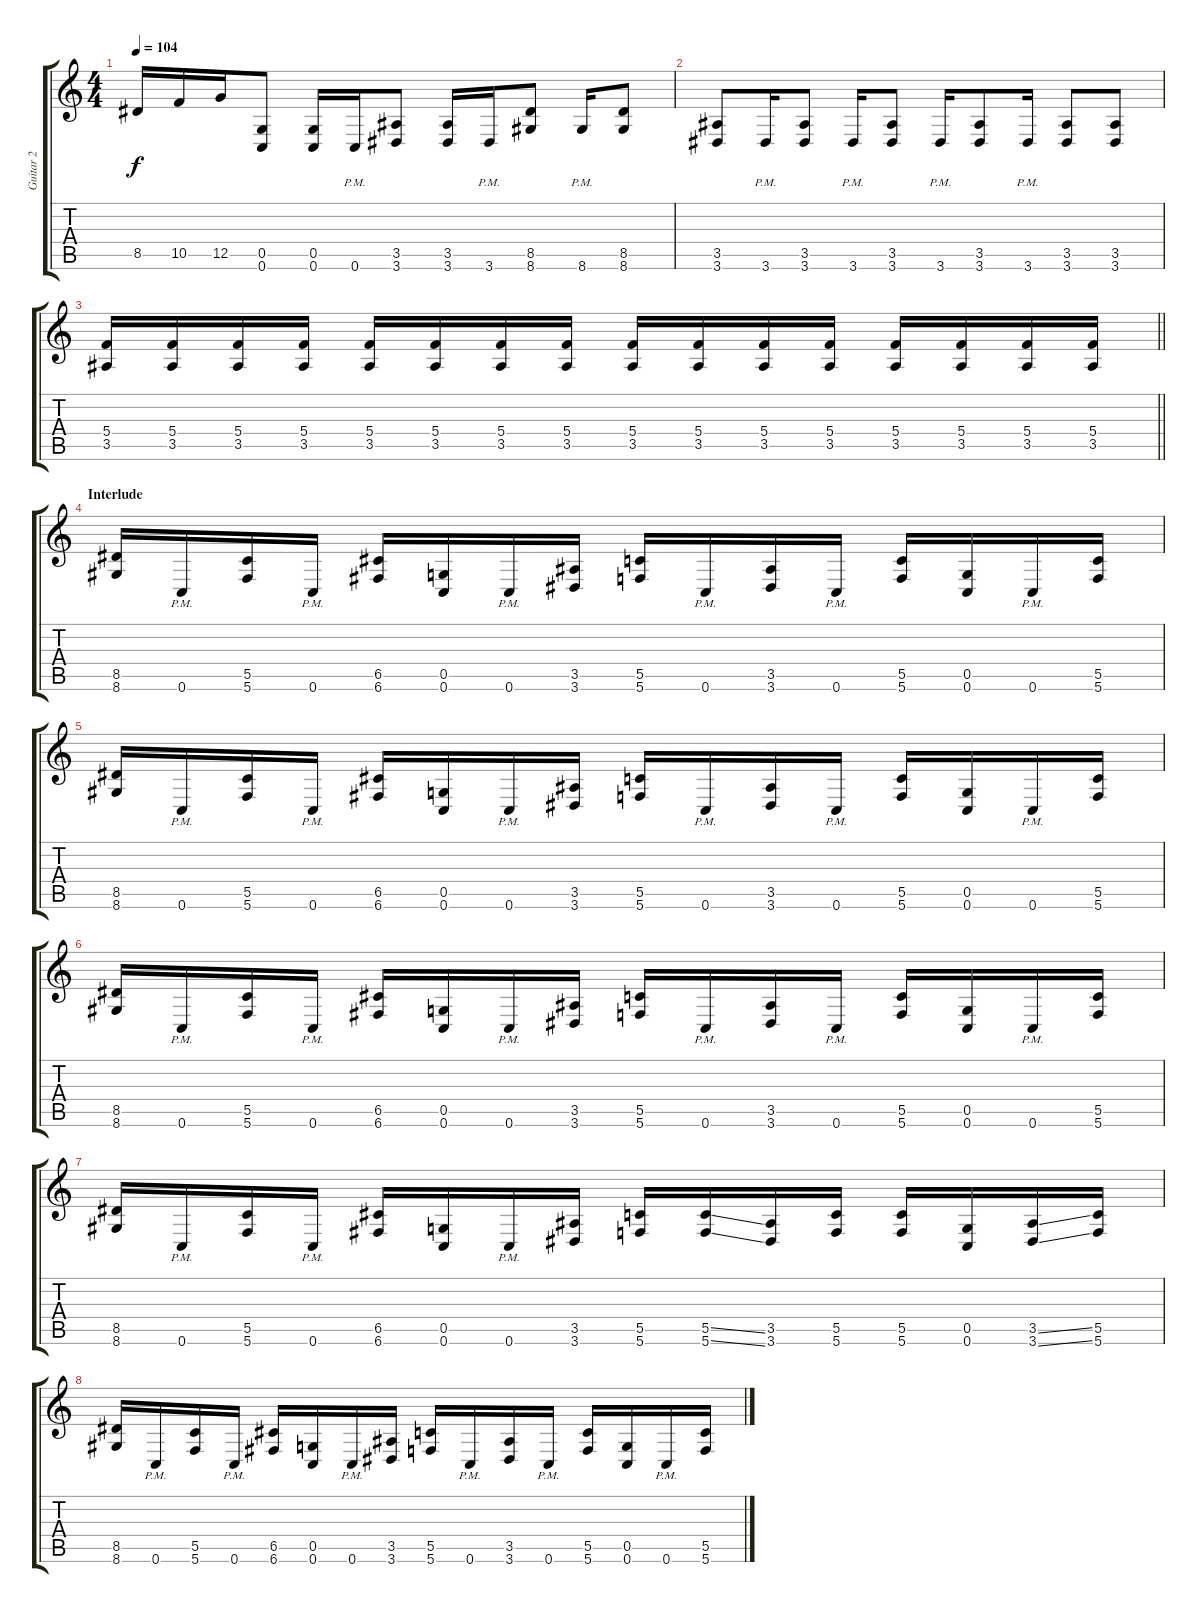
\track ("Guitar 2" "Guitar 2") {instrument distortionguitar}
\staff {score tabs}
\tuning (D4 A3 F3 C3 G2 C2) {hide}
\ts (4 4)
\tempo 104
\clef g2
\ks c
8.5.16{dy f} 10.5.16 12.5.16 (0.5 0.6).8 (0.5 0.6).16 0.6{pm}.16 (3.5 3.6).8 (3.5 3.6).16 3.6{pm}.16 (8.5 8.6).8 8.6{pm}.16 (8.5 8.6).8 |
(3.5 3.6).8 3.6{pm}.16 (3.5 3.6).8 3.6{pm}.16 (3.5 3.6).8 3.6{pm}.16 (3.5 3.6).8 3.6{pm}.16 (3.5 3.6).8 (3.5 3.6).8 |
\barLineRight lightlight
(5.4 3.5).16 (5.4 3.5).16 (5.4 3.5).16 (5.4 3.5).16 (5.4 3.5).16 (5.4 3.5).16 (5.4 3.5).16 (5.4 3.5).16 (5.4 3.5).16 (5.4 3.5).16 (5.4 3.5).16 (5.4 3.5).16 (5.4 3.5).16 (5.4 3.5).16 (5.4 3.5).16 (5.4 3.5).16 |
\section ("" "Interlude")
(8.5 8.6).16 0.6{pm}.16 (5.5 5.6).16 0.6{pm}.16 (6.5 6.6).16 (0.5 0.6).16 0.6{pm}.16 (3.5 3.6).16 (5.5 5.6).16 0.6{pm}.16 (3.5 3.6).16 0.6{pm}.16 (5.5 5.6).16 (0.5 0.6).16 0.6{pm}.16 (5.5 5.6).16 |
(8.5 8.6).16 0.6{pm}.16 (5.5 5.6).16 0.6{pm}.16 (6.5 6.6).16 (0.5 0.6).16 0.6{pm}.16 (3.5 3.6).16 (5.5 5.6).16 0.6{pm}.16 (3.5 3.6).16 0.6{pm}.16 (5.5 5.6).16 (0.5 0.6).16 0.6{pm}.16 (5.5 5.6).16 |
(8.5 8.6).16 0.6{pm}.16 (5.5 5.6).16 0.6{pm}.16 (6.5 6.6).16 (0.5 0.6).16 0.6{pm}.16 (3.5 3.6).16 (5.5 5.6).16 0.6{pm}.16 (3.5 3.6).16 0.6{pm}.16 (5.5 5.6).16 (0.5 0.6).16 0.6{pm}.16 (5.5 5.6).16 |
(8.5 8.6).16 0.6{pm}.16 (5.5 5.6).16 0.6{pm}.16 (6.5 6.6).16 (0.5 0.6).16 0.6{pm}.16 (3.5 3.6).16 (5.5 5.6).16 (5.5{ss} 5.6{ss}).16 (3.5 3.6).16 (5.5 5.6).16 (5.5 5.6).16 (0.5 0.6).16 (3.5{ss} 3.6{ss}).16 (5.5 5.6).16 |
(8.5 8.6).16 0.6{pm}.16 (5.5 5.6).16 0.6{pm}.16 (6.5 6.6).16 (0.5 0.6).16 0.6{pm}.16 (3.5 3.6).16 (5.5 5.6).16 0.6{pm}.16 (3.5 3.6).16 0.6{pm}.16 (5.5 5.6).16 (0.5 0.6).16 0.6{pm}.16 (5.5 5.6).16
